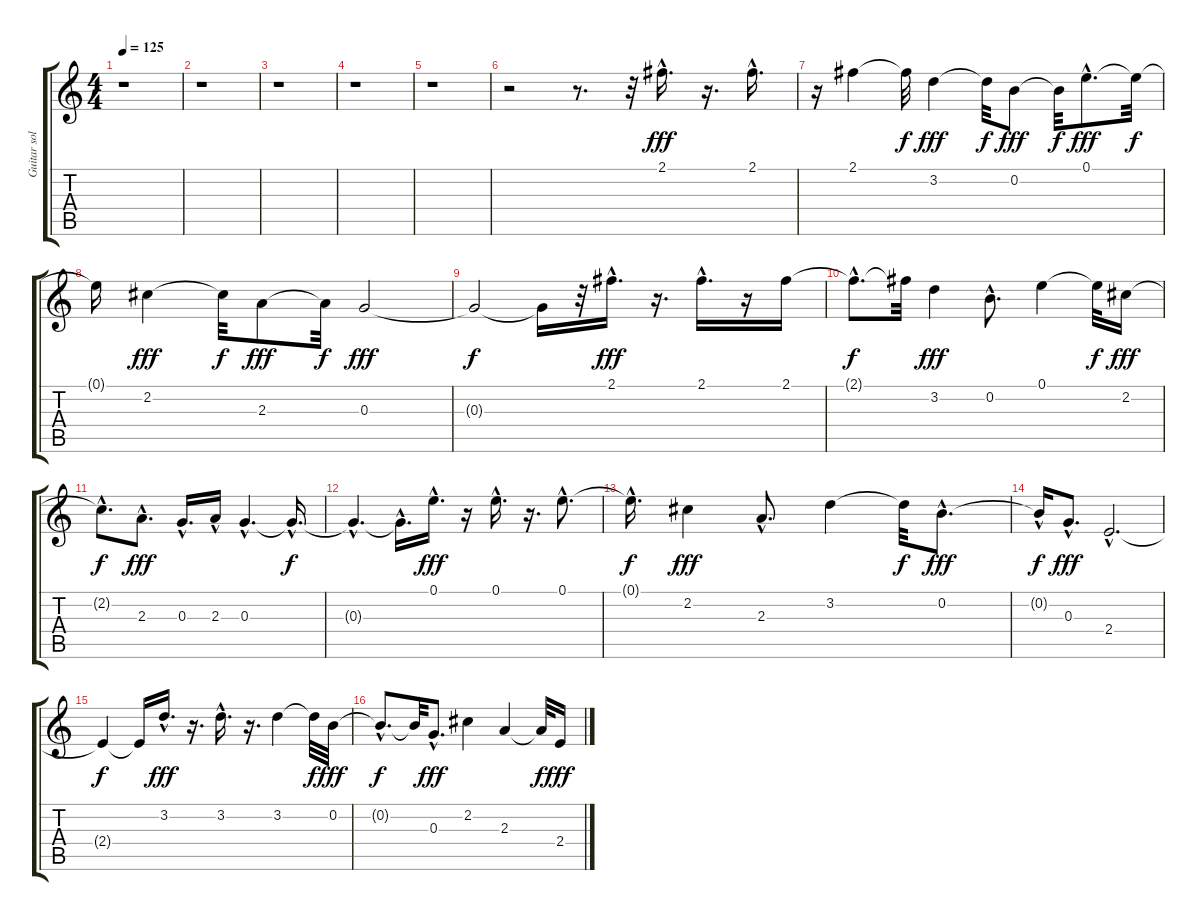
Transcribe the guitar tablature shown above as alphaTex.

\track ("Guitar solo" "Guitar sol") {instrument acousticguitarsteel}
\staff {score tabs}
\tuning (E4 B3 G3 D3 A2 E2) {hide}
\ts (4 4)
\tempo 125
\clef g2
\ks c
r.1{dy f} |
r.1 |
r.1 |
r.1 |
r.1 |
r.2 r.8{d} r.32 2.1{hac}.16{d dy fff} r.16{d} 2.1{hac}.16{d} |
r.16 2.1.4 2.1{t}.32{dy f} 3.2.4{dy fff} 3.2{t}.32{dy f} 0.2.8{dy fff} 0.2{t}.32{dy f} 0.1{hac}.8{d dy fff} 0.1{t}.32{dy f} |
0.1{t}.16 2.2.4{dy fff} 2.2{t}.32{dy f} 2.3.8{dy fff} 2.3{t}.32{dy f} 0.3.2{dy fff} |
0.3{t}.2{dy f} 0.3{t}.16 r.32 2.1{hac}.16{d dy fff} r.16{d} 2.1{hac}.16{d} r.16 2.1.16 |
2.1{hac t}.8{d dy f} 2.1{t}.32 3.2.4{dy fff} 0.2{hac}.8{d} 0.1.4 0.1{t}.32{dy f} 2.2.16{dy fff} |
2.2{hac t}.8{d dy f} 2.3{hac}.8{d dy fff} 0.3{hac}.16{d} 2.3{hac}.16 0.3{hac}.4{d} 0.3{hac t}.16{d dy f} |
0.3{hac t}.4{d} 0.3{hac t}.16{d} 0.1{hac}.16{d dy fff} r.16 0.1{hac}.16{d} r.16{d} 0.1{hac}.8{d} |
0.1{hac t}.16{d dy f} 2.2.4{dy fff} 2.3{hac}.8{d} 3.2.4 3.2{t}.32{dy f} 0.2{hac}.8{d dy fff} |
0.2{hac t}.16{dy f} 0.3{hac}.8{d dy fff} 2.4{hac}.2{d} |
2.4{t}.4{dy f} 2.4{t}.16 3.2{hac}.16{d dy fff} r.16{d} 3.2{hac}.16{d} r.16{d} 3.2.4 3.2{t}.32{dy f} 0.2.32{dy fff} |
0.2{hac t}.8{d dy f} 0.2{t}.32 0.3{hac}.8{d dy fff} 2.2.4 2.3.4 2.3{t}.32{dy f} 2.4.16{dy fff}
